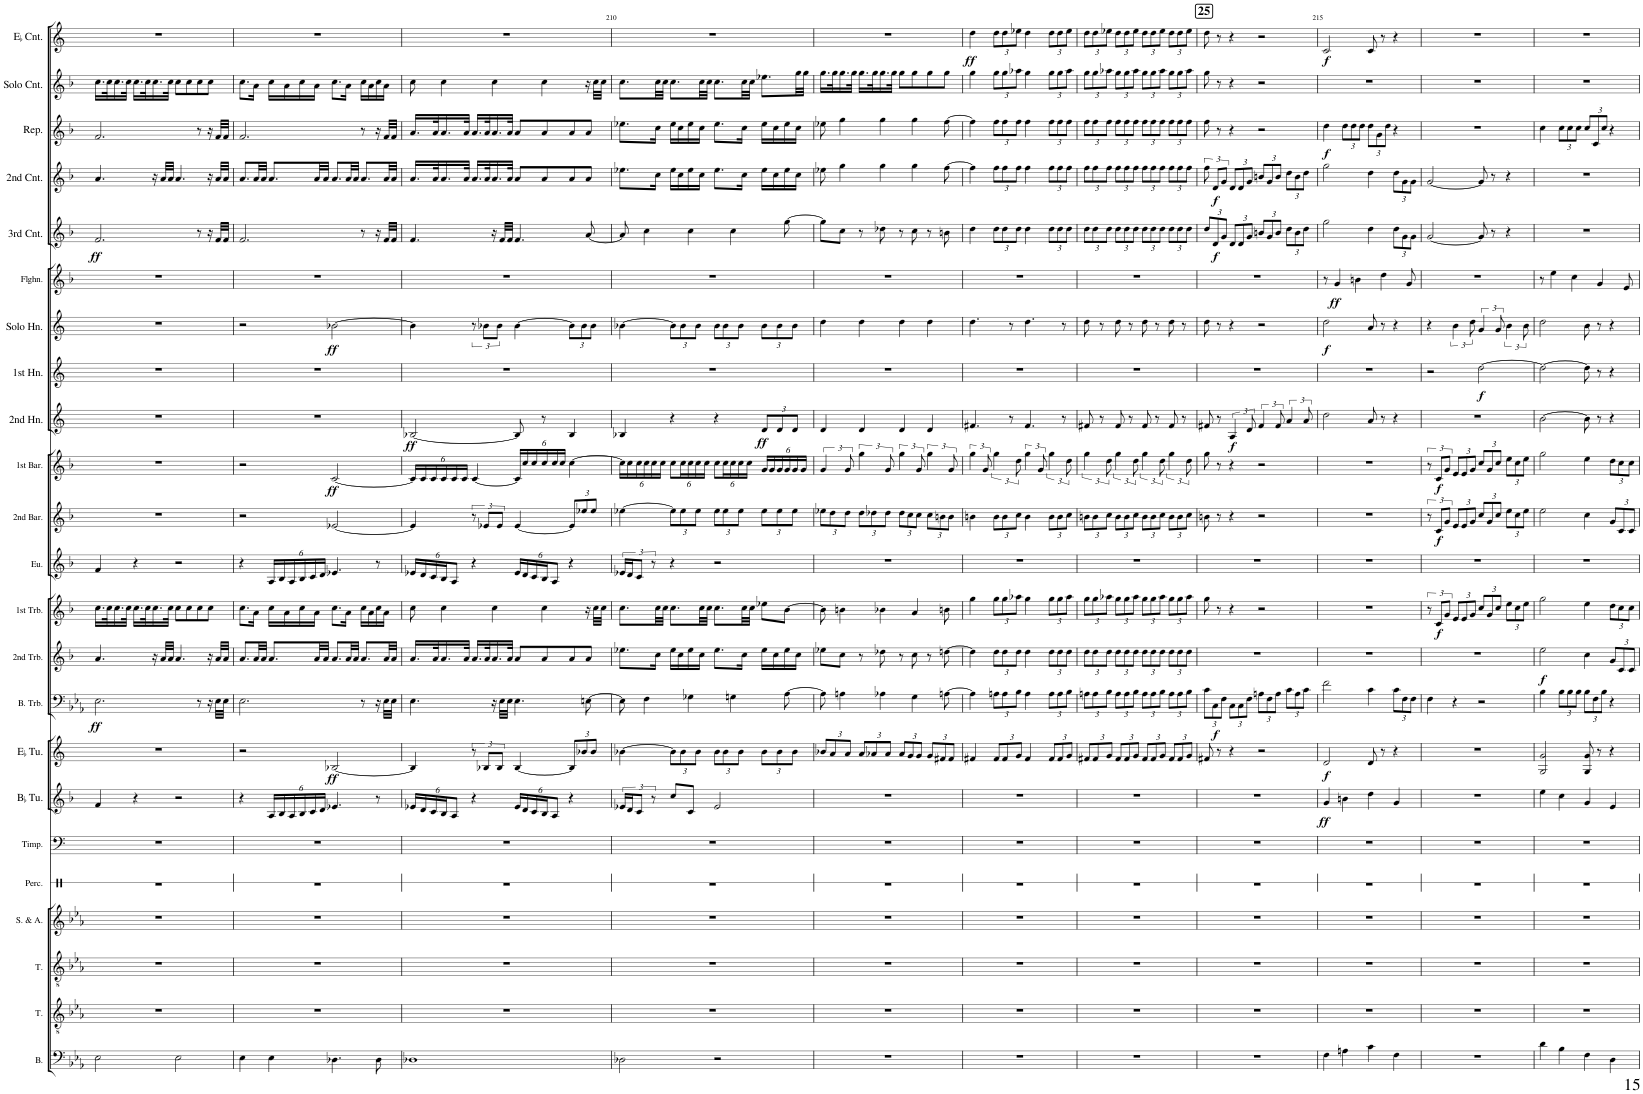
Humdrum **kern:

**kern	**kern	**kern	**kern	**kern	**kern	**kern	**dynam	**kern	**dynam	**kern	**dynam	**kern	**dynam	**kern	**dynam	**kern	**kern	**dynam	**kern	**dynam	**kern	**dynam	**kern	**dynam	**kern	**dynam	**kern	**dynam	**kern	**dynam	**kern	**dynam	**kern	**dynam	**kern	**kern	**dynam
*part23	*part22	*part21	*part20	*part19	*part18	*part17	*part17	*part16	*part16	*part15	*part15	*part14	*part14	*part13	*part13	*part12	*part11	*part11	*part10	*part10	*part9	*part9	*part8	*part8	*part7	*part7	*part6	*part6	*part5	*part5	*part4	*part4	*part3	*part3	*part2	*part1	*part1
*staff23	*staff22	*staff21	*staff20	*staff19	*staff18	*staff17	*staff17	*staff16	*staff16	*staff15	*staff15	*staff14	*staff14	*staff13	*staff13	*staff12	*staff11	*staff11	*staff10	*staff10	*staff9	*staff9	*staff8	*staff8	*staff7	*staff7	*staff6	*staff6	*staff5	*staff5	*staff4	*staff4	*staff3	*staff3	*staff2	*staff1	*staff1
*I"Bass	*I"Tenor	*I"Tenor	*I"Soprano Alto	*I"Percussion: Bass Drum, Gong, Cymbal	*I"6 Timpani	*I"BaccidentalFlat Tuba	*	*I"EaccidentalFlat Tuba	*	*I"Bass Trombone	*	*I"2nd Trombone	*	*I"1st Trombone	*	*I"Euphonium	*I"2nd Baritone	*	*I"1st Baritone	*	*I"2nd EaccidentalFlat Horn	*	*I"1st EaccidentalFlat Horn	*	*I"Solo EaccidentalFlat Horn	*	*I"Flugelhorn	*	*I"3rd BaccidentalFlat Cornet	*	*I"2nd BaccidentalFlat Cornet	*	*I"Repiano BaccidentalFlat Cornet	*	*I"Solo BaccidentalFlat Cornet	*I"EaccidentalFlat Cornet	*
*I'B.	*I'T.	*I'T.	*	*I'Perc.	*I'Timp.	*I'BaccidentalFlat Tu.	*	*I'EaccidentalFlat Tu.	*	*I'B. Trb.	*	*I'2nd Trb.	*	*I'1st Trb.	*	*I'Eu.	*I'2nd Bar.	*	*I'1st Bar.	*	*I'2nd Hn.	*	*I'1st Hn.	*	*I'Solo Hn.	*	*I'Flghn.	*	*I'3rd Cnt.	*	*I'2nd Cnt.	*	*I'Rep.	*	*I'Solo Cnt.	*I'EaccidentalFlat Cnt.	*
!!LO:PB:g=z
*clefF4	*clefGv2	*clefGv2	*clefG2	*clefX	*clefF4	*clefG2	*	*clefG2	*	*clefF4	*	*clefG2	*	*clefG2	*	*clefG2	*clefG2	*	*clefG2	*	*clefG2	*	*clefG2	*	*clefG2	*	*clefG2	*	*clefG2	*	*clefG2	*	*clefG2	*	*clefG2	*clefG2	*
*	*	*	*	*	*	*Trd15c26	*	*Trd12c21	*	*	*	*Trd8c14	*	*Trd8c14	*	*Trd8c14	*Trd8c14	*	*Trd8c14	*	*Trd5c9	*	*Trd5c9	*	*Trd5c9	*	*Trd1c2	*	*Trd1c2	*	*Trd1c2	*	*Trd1c2	*	*Trd1c2	*Trd-2c-3	*
*k[b-e-a-]	*k[b-e-a-]	*k[b-e-a-]	*k[b-e-a-]	*k[]	*k[]	*k[b-]	*	*k[]	*	*k[b-e-a-]	*	*k[b-]	*	*k[b-]	*	*k[b-]	*k[b-]	*	*k[b-]	*	*k[]	*	*k[]	*	*k[]	*	*k[b-]	*	*k[b-]	*	*k[b-]	*	*k[b-]	*	*k[b-]	*k[]	*
*M4/4	*M4/4	*M4/4	*M4/4	*M4/4	*M4/4	*M4/4	*	*M4/4	*	*M4/4	*	*M4/4	*	*M4/4	*	*M4/4	*M4/4	*	*M4/4	*	*M4/4	*	*M4/4	*	*M4/4	*	*M4/4	*	*M4/4	*	*M4/4	*	*M4/4	*	*M4/4	*M4/4	*
=207	=207	=207	=207	=207	=207	=207	=207	=207	=207	=207	=207	=207	=207	=207	=207	=207	=207	=207	=207	=207	=207	=207	=207	=207	=207	=207	=207	=207	=207	=207	=207	=207	=207	=207	=207	=207	=207
!	!	!	!	!	!	!	!	!	!	!	!LO:DY:b	!	!	!	!	!	!	!	!	!	!	!	!	!	!	!	!	!	!	!LO:DY:b	!	!	!	!	!	!	!
2E-\	1r	1r	1r	1r	1r	4f/	.	1r	.	2.E-\	ff	4.a/	.	16.cc\LL	.	4f/	1r	.	1r	.	1r	.	1r	.	1r	.	1r	.	2.f/	ff	4.a/	.	2.f/	.	16.cc\LL	1r	.
.	.	.	.	.	.	.	.	.	.	.	.	.	.	32cc\K	.	.	.	.	.	.	.	.	.	.	.	.	.	.	.	.	.	.	.	.	32cc\K	.	.
.	.	.	.	.	.	.	.	.	.	.	.	.	.	16.cc\	.	.	.	.	.	.	.	.	.	.	.	.	.	.	.	.	.	.	.	.	16.cc\	.	.
.	.	.	.	.	.	.	.	.	.	.	.	.	.	32cc\JJk	.	.	.	.	.	.	.	.	.	.	.	.	.	.	.	.	.	.	.	.	32cc\JJk	.	.
.	.	.	.	.	.	4r	.	.	.	.	.	.	.	16.cc\LL	.	4r	.	.	.	.	.	.	.	.	.	.	.	.	.	.	.	.	.	.	16.cc\LL	.	.
.	.	.	.	.	.	.	.	.	.	.	.	.	.	32cc\K	.	.	.	.	.	.	.	.	.	.	.	.	.	.	.	.	.	.	.	.	32cc\K	.	.
.	.	.	.	.	.	.	.	.	.	.	.	16r	.	16.cc\	.	.	.	.	.	.	.	.	.	.	.	.	.	.	.	.	16r	.	.	.	16.cc\	.	.
.	.	.	.	.	.	.	.	.	.	.	.	32a/LLL	.	.	.	.	.	.	.	.	.	.	.	.	.	.	.	.	.	.	32a/LLL	.	.	.	.	.	.
.	.	.	.	.	.	.	.	.	.	.	.	32a/JJJ	.	32cc\JJk	.	.	.	.	.	.	.	.	.	.	.	.	.	.	.	.	32a/JJJ	.	.	.	32cc\JJk	.	.
2E-\	.	.	.	.	.	2r	.	.	.	.	.	4.a/	.	8cc\L	.	2r	.	.	.	.	.	.	.	.	.	.	.	.	.	.	4.a/	.	.	.	8cc\L	.	.
.	.	.	.	.	.	.	.	.	.	.	.	.	.	8cc\	.	.	.	.	.	.	.	.	.	.	.	.	.	.	.	.	.	.	.	.	8cc\	.	.
.	.	.	.	.	.	.	.	.	.	8r	.	.	.	8cc\	.	.	.	.	.	.	.	.	.	.	.	.	.	.	8r	.	.	.	8r	.	8cc\	.	.
.	.	.	.	.	.	.	.	.	.	16r	.	16r	.	8cc\J	.	.	.	.	.	.	.	.	.	.	.	.	.	.	16r	.	16r	.	16r	.	8cc\J	.	.
.	.	.	.	.	.	.	.	.	.	32E-\LLL	.	32a/LLL	.	.	.	.	.	.	.	.	.	.	.	.	.	.	.	.	32f/LLL	.	32a/LLL	.	32f/LLL	.	.	.	.
.	.	.	.	.	.	.	.	.	.	32E-\JJJ	.	32a/JJJ	.	.	.	.	.	.	.	.	.	.	.	.	.	.	.	.	32f/JJJ	.	32a/JJJ	.	32f/JJJ	.	.	.	.
=208	=208	=208	=208	=208	=208	=208	=208	=208	=208	=208	=208	=208	=208	=208	=208	=208	=208	=208	=208	=208	=208	=208	=208	=208	=208	=208	=208	=208	=208	=208	=208	=208	=208	=208	=208	=208	=208
4E-\	1r	1r	1r	1r	1r	4r	.	2r	.	2.E-\	.	8.a/L	.	8.cc\L	.	4r	2r	.	2r	.	1r	.	1r	.	2r	.	1r	.	2.f/	.	8.a/L	.	2.f/	.	8.cc\L	1r	.
.	.	.	.	.	.	.	.	.	.	.	.	32a/LL	.	16a\Jk	.	.	.	.	.	.	.	.	.	.	.	.	.	.	.	.	32a/LL	.	.	.	16a\Jk	.	.
.	.	.	.	.	.	.	.	.	.	.	.	32a/JJJ	.	.	.	.	.	.	.	.	.	.	.	.	.	.	.	.	.	.	32a/JJJ	.	.	.	.	.	.
*	*	*	*	*	*	*Xbrackettup	*	*	*	*	*	*	*	*	*	*Xbrackettup	*	*	*	*	*	*	*	*	*	*	*	*	*	*	*	*	*	*	*	*	*
4E-\	.	.	.	.	.	24A/LL	.	.	.	.	.	8.a/L	.	16cc\LL	.	24A/LL	.	.	.	.	.	.	.	.	.	.	.	.	.	.	8.a/L	.	.	.	16cc\LL	.	.
.	.	.	.	.	.	24B-/	.	.	.	.	.	.	.	.	.	24B-/	.	.	.	.	.	.	.	.	.	.	.	.	.	.	.	.	.	.	.	.	.
.	.	.	.	.	.	.	.	.	.	.	.	.	.	16a\	.	.	.	.	.	.	.	.	.	.	.	.	.	.	.	.	.	.	.	.	16a\	.	.
.	.	.	.	.	.	24A/	.	.	.	.	.	.	.	.	.	24A/	.	.	.	.	.	.	.	.	.	.	.	.	.	.	.	.	.	.	.	.	.
.	.	.	.	.	.	24B-/	.	.	.	.	.	.	.	16cc\	.	24B-/	.	.	.	.	.	.	.	.	.	.	.	.	.	.	.	.	.	.	16cc\	.	.
.	.	.	.	.	.	24c/	.	.	.	.	.	.	.	.	.	24c/	.	.	.	.	.	.	.	.	.	.	.	.	.	.	.	.	.	.	.	.	.
.	.	.	.	.	.	.	.	.	.	.	.	32a/LL	.	16a\JJ	.	.	.	.	.	.	.	.	.	.	.	.	.	.	.	.	32a/LL	.	.	.	16a\JJ	.	.
.	.	.	.	.	.	24d/JJ	.	.	.	.	.	.	.	.	.	24d/JJ	.	.	.	.	.	.	.	.	.	.	.	.	.	.	.	.	.	.	.	.	.
.	.	.	.	.	.	.	.	.	.	.	.	32a/JJJ	.	.	.	.	.	.	.	.	.	.	.	.	.	.	.	.	.	.	32a/JJJ	.	.	.	.	.	.
!	!	!	!	!	!	!	!	!	!LO:DY:b	!	!	!	!	!	!	!	!	!	!	!LO:DY:b	!	!	!	!	!	!LO:DY:b	!	!	!	!	!	!	!	!	!	!	!
4.D-X\	.	.	.	.	.	4.e-X/	.	[2B-X/	ff	.	.	8.a/L	.	8.cc\L	.	4.e-X/	[2e-X/	.	[2c/	ff	.	.	.	.	[2b-X\	ff	.	.	.	.	8.a/L	.	.	.	8.cc\L	.	.
.	.	.	.	.	.	.	.	.	.	.	.	32a/LL	.	16a\Jk	.	.	.	.	.	.	.	.	.	.	.	.	.	.	.	.	32a/LL	.	.	.	16a\Jk	.	.
.	.	.	.	.	.	.	.	.	.	.	.	32a/JJJ	.	.	.	.	.	.	.	.	.	.	.	.	.	.	.	.	.	.	32a/JJJ	.	.	.	.	.	.
.	.	.	.	.	.	.	.	.	.	8r	.	8.a/L	.	16cc\LL	.	.	.	.	.	.	.	.	.	.	.	.	.	.	8r	.	8.a/L	.	8r	.	16cc\LL	.	.
.	.	.	.	.	.	.	.	.	.	.	.	.	.	16a\	.	.	.	.	.	.	.	.	.	.	.	.	.	.	.	.	.	.	.	.	16a\	.	.
8D-\	.	.	.	.	.	8r	.	.	.	16r	.	.	.	16cc\	.	8r	.	.	.	.	.	.	.	.	.	.	.	.	16r	.	.	.	16r	.	16cc\	.	.
.	.	.	.	.	.	.	.	.	.	32E-\LLL	.	32a/LL	.	16a\JJ	.	.	.	.	.	.	.	.	.	.	.	.	.	.	32f/LLL	.	32a/LL	.	32f/LLL	.	16a\JJ	.	.
.	.	.	.	.	.	.	.	.	.	32E-\JJJ	.	32a/JJJ	.	.	.	.	.	.	.	.	.	.	.	.	.	.	.	.	32f/JJJ	.	32a/JJJ	.	32f/JJJ	.	.	.	.
=209	=209	=209	=209	=209	=209	=209	=209	=209	=209	=209	=209	=209	=209	=209	=209	=209	=209	=209	=209	=209	=209	=209	=209	=209	=209	=209	=209	=209	=209	=209	=209	=209	=209	=209	=209	=209	=209
*	*	*	*	*	*	*	*	*	*	*	*	*	*	*	*	*	*	*	*Xbrackettup	*	*	*	*	*	*	*	*	*	*	*	*	*	*	*	*	*	*
!	!	!	!	!	!	!	!	!	!	!	!	!	!	!	!	!	!	!	!	!	!	!LO:DY:b	!	!	!	!	!	!	!	!	!	!	!	!	!	!	!
1D-X	1r	1r	1r	1r	1r	24e-X/LL	.	4B-/]	.	4.E-\	.	16.a/LL	.	8cc\	.	24e-X/LL	4e-/]	.	24c/LL]	.	[2B-X/	ff	1r	.	4b-\]	.	1r	.	4.f/	.	16.a/LL	.	16.a/LL	.	8cc\	1r	.
.	.	.	.	.	.	24d/	.	.	.	.	.	.	.	.	.	24d/	.	.	24c/	.	.	.	.	.	.	.	.	.	.	.	.	.	.	.	.	.	.
.	.	.	.	.	.	24c/	.	.	.	.	.	.	.	.	.	24c/	.	.	24c/	.	.	.	.	.	.	.	.	.	.	.	.	.	.	.	.	.	.
.	.	.	.	.	.	.	.	.	.	.	.	32a/K	.	.	.	.	.	.	.	.	.	.	.	.	.	.	.	.	.	.	32a/K	.	32a/K	.	.	.	.
.	.	.	.	.	.	24B-/J	.	.	.	.	.	16.a/	.	4cc\	.	24B-/J	.	.	24c/	.	.	.	.	.	.	.	.	.	.	.	16.a/	.	16.a/	.	4cc\	.	.
.	.	.	.	.	.	12A/J	.	.	.	.	.	.	.	.	.	12A/J	.	.	24c/	.	.	.	.	.	.	.	.	.	.	.	.	.	.	.	.	.	.
.	.	.	.	.	.	.	.	.	.	.	.	.	.	.	.	.	.	.	24c/JJ	.	.	.	.	.	.	.	.	.	.	.	.	.	.	.	.	.	.
.	.	.	.	.	.	.	.	.	.	.	.	32a/JJk	.	.	.	.	.	.	.	.	.	.	.	.	.	.	.	.	.	.	32a/JJk	.	32a/JJk	.	.	.	.
.	.	.	.	.	.	4r	.	12r	.	.	.	16.a/LL	.	.	.	4r	12r	.	[4c/	.	.	.	.	.	12r	.	.	.	.	.	16.a/LL	.	16.a/LL	.	.	.	.
.	.	.	.	.	.	.	.	12B-X/L	.	.	.	.	.	.	.	.	12e-X/L	.	.	.	.	.	.	.	12b-X\L	.	.	.	.	.	.	.	.	.	.	.	.
.	.	.	.	.	.	.	.	.	.	.	.	32a/K	.	.	.	.	.	.	.	.	.	.	.	.	.	.	.	.	.	.	32a/K	.	32a/K	.	.	.	.
.	.	.	.	.	.	.	.	.	.	16r	.	16.a/	.	4cc\	.	.	.	.	.	.	.	.	.	.	.	.	.	.	16r	.	16.a/	.	16.a/	.	4cc\	.	.
.	.	.	.	.	.	.	.	12B-/J	.	.	.	.	.	.	.	.	12e-/J	.	.	.	.	.	.	.	12b-\J	.	.	.	.	.	.	.	.	.	.	.	.
.	.	.	.	.	.	.	.	.	.	32E-\LLL	.	.	.	.	.	.	.	.	.	.	.	.	.	.	.	.	.	.	32f/LLL	.	.	.	.	.	.	.	.
.	.	.	.	.	.	.	.	.	.	32E-\JJJ	.	32a/JJk	.	.	.	.	.	.	.	.	.	.	.	.	.	.	.	.	32f/JJJ	.	32a/JJk	.	32a/JJk	.	.	.	.
.	.	.	.	.	.	24e-/LL	.	[4B-/	.	4.E-\	.	8a/L	.	.	.	24e-/LL	[4e-/	.	24c/LL]	.	8B-/]	.	.	.	[4b-\	.	.	.	4.f/	.	8a/L	.	8a/L	.	.	.	.
.	.	.	.	.	.	24d/	.	.	.	.	.	.	.	.	.	24d/	.	.	24cc/	.	.	.	.	.	.	.	.	.	.	.	.	.	.	.	.	.	.
.	.	.	.	.	.	24c/	.	.	.	.	.	.	.	.	.	24c/	.	.	24cc/	.	.	.	.	.	.	.	.	.	.	.	.	.	.	.	.	.	.
.	.	.	.	.	.	24B-/J	.	.	.	.	.	8a/	.	4cc\	.	24B-/J	.	.	24cc/	.	8r	.	.	.	.	.	.	.	.	.	8a/	.	8a/	.	4cc\	.	.
.	.	.	.	.	.	12A/J	.	.	.	.	.	.	.	.	.	12A/J	.	.	24cc/	.	.	.	.	.	.	.	.	.	.	.	.	.	.	.	.	.	.
.	.	.	.	.	.	.	.	.	.	.	.	.	.	.	.	.	.	.	24cc/JJ	.	.	.	.	.	.	.	.	.	.	.	.	.	.	.	.	.	.
*	*	*	*	*	*	*	*	*Xbrackettup	*	*	*	*	*	*	*	*	*Xbrackettup	*	*	*	*	*	*	*	*Xbrackettup	*	*	*	*	*	*	*	*	*	*	*	*
.	.	.	.	.	.	4r	.	12B-/L]	.	.	.	8a/	.	.	.	4r	12e-/L]	.	[4cc\	.	4B-/	.	.	.	12b-\L]	.	.	.	.	.	8a/	.	8a/	.	.	.	.
.	.	.	.	.	.	.	.	12b-X/	.	.	.	.	.	.	.	.	12ee-X/	.	.	.	.	.	.	.	12b-\	.	.	.	.	.	.	.	.	.	.	.	.
.	.	.	.	.	.	.	.	.	.	[8En\	.	8a/J	.	16r	.	.	.	.	.	.	.	.	.	.	.	.	.	.	[8a/	.	8a/J	.	8a/J	.	16r	.	.
.	.	.	.	.	.	.	.	12b-/J	.	.	.	.	.	.	.	.	12ee-/J	.	.	.	.	.	.	.	12b-\J	.	.	.	.	.	.	.	.	.	.	.	.
.	.	.	.	.	.	.	.	.	.	.	.	.	.	32cc\LLL	.	.	.	.	.	.	.	.	.	.	.	.	.	.	.	.	.	.	.	.	32cc\LLL	.	.
.	.	.	.	.	.	.	.	.	.	.	.	.	.	32cc\JJJ	.	.	.	.	.	.	.	.	.	.	.	.	.	.	.	.	.	.	.	.	32cc\JJJ	.	.
=210	=210	=210	=210	=210	=210	=210	=210	=210	=210	=210	=210	=210	=210	=210	=210	=210	=210	=210	=210	=210	=210	=210	=210	=210	=210	=210	=210	=210	=210	=210	=210	=210	=210	=210	=210	=210	=210
*	*	*	*	*	*	*brackettup	*	*	*	*	*	*	*	*	*	*brackettup	*	*	*	*	*	*	*	*	*	*	*	*	*	*	*	*	*	*	*	*	*
2D-X\	1r	1r	1r	1r	1r	24e-X/LL	.	[4b-X\	.	8E\]	.	8.ee-X\L	.	8.cc\L	.	24e-X/LL	[4ee-X\	.	24cc\LL]	.	4B-X/	.	1r	.	[4b-X\	.	1r	.	8a/]	.	8.ee-X\L	.	8.ee-X\L	.	8.cc\L	1r	.
.	.	.	.	.	.	24d/J	.	.	.	.	.	.	.	.	.	24d/J	.	.	24cc\	.	.	.	.	.	.	.	.	.	.	.	.	.	.	.	.	.	.
.	.	.	.	.	.	12c/J	.	.	.	.	.	.	.	.	.	12c/J	.	.	24cc\	.	.	.	.	.	.	.	.	.	.	.	.	.	.	.	.	.	.
.	.	.	.	.	.	.	.	.	.	4F\	.	.	.	.	.	.	.	.	24cc\	.	.	.	.	.	.	.	.	.	4cc\	.	.	.	.	.	.	.	.
.	.	.	.	.	.	12r	.	.	.	.	.	.	.	.	.	12r	.	.	24cc\	.	.	.	.	.	.	.	.	.	.	.	.	.	.	.	.	.	.
.	.	.	.	.	.	.	.	.	.	.	.	16cc\Jk	.	32cc\LL	.	.	.	.	.	.	.	.	.	.	.	.	.	.	.	.	16cc\Jk	.	16cc\Jk	.	32cc\LL	.	.
.	.	.	.	.	.	.	.	.	.	.	.	.	.	.	.	.	.	.	24cc\JJ	.	.	.	.	.	.	.	.	.	.	.	.	.	.	.	.	.	.
.	.	.	.	.	.	.	.	.	.	.	.	.	.	32cc\JJJ	.	.	.	.	.	.	.	.	.	.	.	.	.	.	.	.	.	.	.	.	32cc\JJJ	.	.
.	.	.	.	.	.	8cc/L	.	12b-\L]	.	.	.	16ee-\LL	.	8.cc\L	.	4r	12ee-\L]	.	12cc\L	.	4r	.	.	.	12b-\L]	.	.	.	.	.	16ee-\LL	.	16ee-\LL	.	8.cc\L	.	.
.	.	.	.	.	.	.	.	.	.	.	.	16cc\	.	.	.	.	.	.	.	.	.	.	.	.	.	.	.	.	.	.	16cc\	.	16cc\	.	.	.	.
.	.	.	.	.	.	.	.	12b-\	.	.	.	.	.	.	.	.	12ee-\	.	24cc\L	.	.	.	.	.	12b-\	.	.	.	.	.	.	.	.	.	.	.	.
.	.	.	.	.	.	8c/J	.	.	.	4G-X\	.	16ee-\	.	.	.	.	.	.	24cc\	.	.	.	.	.	.	.	.	.	4cc\	.	16ee-\	.	16ee-\	.	.	.	.
.	.	.	.	.	.	.	.	12b-\J	.	.	.	.	.	.	.	.	12ee-\J	.	24cc\	.	.	.	.	.	12b-\J	.	.	.	.	.	.	.	.	.	.	.	.
.	.	.	.	.	.	.	.	.	.	.	.	16cc\JJ	.	32cc\LL	.	.	.	.	.	.	.	.	.	.	.	.	.	.	.	.	16cc\JJ	.	16cc\JJ	.	32cc\LL	.	.
.	.	.	.	.	.	.	.	.	.	.	.	.	.	.	.	.	.	.	24cc\JJ	.	.	.	.	.	.	.	.	.	.	.	.	.	.	.	.	.	.
.	.	.	.	.	.	.	.	.	.	.	.	.	.	32cc\JJJ	.	.	.	.	.	.	.	.	.	.	.	.	.	.	.	.	.	.	.	.	32cc\JJJ	.	.
2r	.	.	.	.	.	2e-/	.	12b-\L	.	.	.	8.ee-\L	.	8.cc\L	.	2r	12ee-\L	.	12cc\L	.	4r	.	.	.	12b-\L	.	.	.	.	.	8.ee-\L	.	8.ee-\L	.	8.cc\L	.	.
.	.	.	.	.	.	.	.	12b-\	.	.	.	.	.	.	.	.	12ee-\	.	24cc\L	.	.	.	.	.	12b-\	.	.	.	.	.	.	.	.	.	.	.	.
.	.	.	.	.	.	.	.	.	.	4Gn\	.	.	.	.	.	.	.	.	24cc\	.	.	.	.	.	.	.	.	.	4cc\	.	.	.	.	.	.	.	.
.	.	.	.	.	.	.	.	12b-\J	.	.	.	.	.	.	.	.	12ee-\J	.	24cc\	.	.	.	.	.	12b-\J	.	.	.	.	.	.	.	.	.	.	.	.
.	.	.	.	.	.	.	.	.	.	.	.	16cc\Jk	.	32cc\LL	.	.	.	.	.	.	.	.	.	.	.	.	.	.	.	.	16cc\Jk	.	16cc\Jk	.	32cc\LL	.	.
.	.	.	.	.	.	.	.	.	.	.	.	.	.	.	.	.	.	.	24cc\JJ	.	.	.	.	.	.	.	.	.	.	.	.	.	.	.	.	.	.
.	.	.	.	.	.	.	.	.	.	.	.	.	.	32cc\JJJ	.	.	.	.	.	.	.	.	.	.	.	.	.	.	.	.	.	.	.	.	32cc\JJJ	.	.
*	*	*	*	*	*	*	*	*	*	*	*	*	*	*	*	*	*	*	*	*	*Xbrackettup	*	*	*	*	*	*	*	*	*	*	*	*	*	*	*	*
!	!	!	!	!	!	!	!	!	!	!	!	!	!	!	!	!	!	!	!	!	!	!LO:DY:b	!	!	!	!	!	!	!	!	!	!	!	!	!	!	!
.	.	.	.	.	.	.	.	12b-\L	.	.	.	16ee-\LL	.	8ee-X\L	.	.	12ee-\L	.	24g/LL	.	12d/L	ff	.	.	12b-\L	.	.	.	.	.	16ee-\LL	.	16ee-\LL	.	8.ee-X\L	.	.
.	.	.	.	.	.	.	.	.	.	.	.	.	.	.	.	.	.	.	24g/	.	.	.	.	.	.	.	.	.	.	.	.	.	.	.	.	.	.
.	.	.	.	.	.	.	.	.	.	.	.	16cc\	.	.	.	.	.	.	.	.	.	.	.	.	.	.	.	.	.	.	16cc\	.	16cc\	.	.	.	.
.	.	.	.	.	.	.	.	12b-\	.	.	.	.	.	.	.	.	12ee-\	.	24g/	.	12d/	.	.	.	12b-\	.	.	.	.	.	.	.	.	.	.	.	.
.	.	.	.	.	.	.	.	.	.	[8A-\	.	16ee-\	.	[8b-\J	.	.	.	.	24g/	.	.	.	.	.	.	.	.	.	[8gg\	.	16ee-\	.	16ee-\	.	.	.	.
.	.	.	.	.	.	.	.	12b-\J	.	.	.	.	.	.	.	.	12ee-\J	.	24g/	.	12d/J	.	.	.	12b-\J	.	.	.	.	.	.	.	.	.	.	.	.
.	.	.	.	.	.	.	.	.	.	.	.	16cc\JJ	.	.	.	.	.	.	.	.	.	.	.	.	.	.	.	.	.	.	16cc\JJ	.	16cc\JJ	.	32gg\LL	.	.
.	.	.	.	.	.	.	.	.	.	.	.	.	.	.	.	.	.	.	24g/JJ	.	.	.	.	.	.	.	.	.	.	.	.	.	.	.	.	.	.
.	.	.	.	.	.	.	.	.	.	.	.	.	.	.	.	.	.	.	.	.	.	.	.	.	.	.	.	.	.	.	.	.	.	.	32gg\JJJ	.	.
=211	=211	=211	=211	=211	=211	=211	=211	=211	=211	=211	=211	=211	=211	=211	=211	=211	=211	=211	=211	=211	=211	=211	=211	=211	=211	=211	=211	=211	=211	=211	=211	=211	=211	=211	=211	=211	=211
*	*	*	*	*	*	*	*	*	*	*	*	*	*	*	*	*	*	*	*brackettup	*	*	*	*	*	*	*	*	*	*	*	*	*	*	*	*	*	*
1r	1r	1r	1r	1r	1r	1r	.	12b-X/L	.	8A-\]	.	8ee-X\L	.	8b-\]	.	1r	12ee-X\L	.	6g/	.	4d/	.	1r	.	4dd\	.	1r	.	8gg\L]	.	8ee-X\	.	8ee-X\	.	16.gg\LL	1r	.
.	.	.	.	.	.	.	.	12a/	.	.	.	.	.	.	.	.	12dd\	.	.	.	.	.	.	.	.	.	.	.	.	.	.	.	.	.	.	.	.
.	.	.	.	.	.	.	.	.	.	.	.	.	.	.	.	.	.	.	.	.	.	.	.	.	.	.	.	.	.	.	.	.	.	.	32gg\K	.	.
.	.	.	.	.	.	.	.	.	.	4An\	.	8cc\J	.	4bn\	.	.	.	.	.	.	.	.	.	.	.	.	.	.	8cc\J	.	4gg\	.	4gg\	.	16.gg\	.	.
.	.	.	.	.	.	.	.	12a/J	.	.	.	.	.	.	.	.	12dd\J	.	12g/	.	.	.	.	.	.	.	.	.	.	.	.	.	.	.	.	.	.
.	.	.	.	.	.	.	.	.	.	.	.	.	.	.	.	.	.	.	.	.	.	.	.	.	.	.	.	.	.	.	.	.	.	.	32gg\JJk	.	.
.	.	.	.	.	.	.	.	12a/L	.	.	.	8r	.	.	.	.	12dd\L	.	6gg\	.	4d/	.	.	.	4dd\	.	.	.	8r	.	.	.	.	.	16.gg\LL	.	.
.	.	.	.	.	.	.	.	12a-X/	.	.	.	.	.	.	.	.	12dd-X\	.	.	.	.	.	.	.	.	.	.	.	.	.	.	.	.	.	.	.	.
.	.	.	.	.	.	.	.	.	.	.	.	.	.	.	.	.	.	.	.	.	.	.	.	.	.	.	.	.	.	.	.	.	.	.	32gg\K	.	.
.	.	.	.	.	.	.	.	.	.	4A-X\	.	8dd-X\	.	4b-X\	.	.	.	.	.	.	.	.	.	.	.	.	.	.	8dd-X\	.	4gg\	.	4gg\	.	16.gg\	.	.
.	.	.	.	.	.	.	.	12a-/J	.	.	.	.	.	.	.	.	12dd-\J	.	12g/	.	.	.	.	.	.	.	.	.	.	.	.	.	.	.	.	.	.
.	.	.	.	.	.	.	.	.	.	.	.	.	.	.	.	.	.	.	.	.	.	.	.	.	.	.	.	.	.	.	.	.	.	.	32gg\JJk	.	.
.	.	.	.	.	.	.	.	12a-/L	.	.	.	8r	.	.	.	.	12dd-\L	.	6gg\	.	4d/	.	.	.	4dd\	.	.	.	8r	.	.	.	.	.	8gg\L	.	.
.	.	.	.	.	.	.	.	12g/	.	.	.	.	.	.	.	.	12cc\	.	.	.	.	.	.	.	.	.	.	.	.	.	.	.	.	.	.	.	.
.	.	.	.	.	.	.	.	.	.	4G\	.	8cc\	.	4a/	.	.	.	.	.	.	.	.	.	.	.	.	.	.	8cc\	.	4gg\	.	4gg\	.	8gg\	.	.
.	.	.	.	.	.	.	.	12g/J	.	.	.	.	.	.	.	.	12cc\J	.	12g/	.	.	.	.	.	.	.	.	.	.	.	.	.	.	.	.	.	.
.	.	.	.	.	.	.	.	12g/L	.	.	.	8r	.	.	.	.	12cc\L	.	6gg\	.	4d/	.	.	.	4dd\	.	.	.	8r	.	.	.	.	.	8gg\	.	.
.	.	.	.	.	.	.	.	12f#X/	.	.	.	.	.	.	.	.	12bn\	.	.	.	.	.	.	.	.	.	.	.	.	.	.	.	.	.	.	.	.
.	.	.	.	.	.	.	.	.	.	[8An\	.	[8ddn\	.	8bn\	.	.	.	.	.	.	.	.	.	.	.	.	.	.	8bn\	.	[8ff\	.	[8ff\	.	8gg\J	.	.
.	.	.	.	.	.	.	.	12f#/J	.	.	.	.	.	.	.	.	12b\J	.	12g/	.	.	.	.	.	.	.	.	.	.	.	.	.	.	.	.	.	.
=212	=212	=212	=212	=212	=212	=212	=212	=212	=212	=212	=212	=212	=212	=212	=212	=212	=212	=212	=212	=212	=212	=212	=212	=212	=212	=212	=212	=212	=212	=212	=212	=212	=212	=212	=212	=212	=212
!	!	!	!	!	!	!	!	!	!	!	!	!	!	!	!	!	!	!	!	!	!	!	!	!	!	!	!	!	!	!	!	!	!	!	!	!	!LO:DY:b
1r	1r	1r	1r	1r	1r	1r	.	4f#X/	.	4A\]	.	4dd\]	.	4gg\	.	1r	4bn\	.	6gg\	.	4.f#X/	.	1r	.	4.dd\	.	1r	.	4dd\	.	4ff\]	.	4ff\]	.	4gg\	4dd\	ff
.	.	.	.	.	.	.	.	.	.	.	.	.	.	.	.	.	.	.	12g/	.	.	.	.	.	.	.	.	.	.	.	.	.	.	.	.	.	.
*	*	*	*	*	*	*	*	*	*	*Xbrackettup	*	*Xbrackettup	*	*Xbrackettup	*	*	*	*	*	*	*	*	*	*	*	*	*	*	*Xbrackettup	*	*Xbrackettup	*	*Xbrackettup	*	*Xbrackettup	*Xbrackettup	*
.	.	.	.	.	.	.	.	12f#/L	.	12An\L	.	12dd\L	.	12gg\L	.	.	12b\L	.	6gg\	.	.	.	.	.	.	.	.	.	12dd\L	.	12ff\L	.	12ff\L	.	12gg\L	12dd\L	.
.	.	.	.	.	.	.	.	12f#/	.	12A\	.	12dd\	.	12gg\	.	.	12b\	.	.	.	.	.	.	.	.	.	.	.	12dd\	.	12ff\	.	12ff\	.	12gg\	12dd\	.
.	.	.	.	.	.	.	.	.	.	.	.	.	.	.	.	.	.	.	.	.	8r	.	.	.	8r	.	.	.	.	.	.	.	.	.	.	.	.
.	.	.	.	.	.	.	.	12g/J	.	12B-\J	.	12dd\J	.	12aa-X\J	.	.	12cc\J	.	12dd\	.	.	.	.	.	.	.	.	.	12dd\J	.	12ff\J	.	12ff\J	.	12aa-X\J	12ee-X\J	.
.	.	.	.	.	.	.	.	4f#/	.	4A\	.	4dd\	.	4gg\	.	.	4b\	.	6gg\	.	4.f#/	.	.	.	4.dd\	.	.	.	4dd\	.	4ff\	.	4ff\	.	4gg\	4dd\	.
.	.	.	.	.	.	.	.	.	.	.	.	.	.	.	.	.	.	.	12g/	.	.	.	.	.	.	.	.	.	.	.	.	.	.	.	.	.	.
.	.	.	.	.	.	.	.	12f#/L	.	12A\L	.	12dd\L	.	12gg\L	.	.	12b\L	.	6gg\	.	.	.	.	.	.	.	.	.	12dd\L	.	12ff\L	.	12ff\L	.	12gg\L	12dd\L	.
.	.	.	.	.	.	.	.	12f#/	.	12A\	.	12dd\	.	12gg\	.	.	12b\	.	.	.	.	.	.	.	.	.	.	.	12dd\	.	12ff\	.	12ff\	.	12gg\	12dd\	.
.	.	.	.	.	.	.	.	.	.	.	.	.	.	.	.	.	.	.	.	.	8r	.	.	.	8r	.	.	.	.	.	.	.	.	.	.	.	.
.	.	.	.	.	.	.	.	12g/J	.	12B-\J	.	12dd\J	.	12aa-\J	.	.	12cc\J	.	12dd\	.	.	.	.	.	.	.	.	.	12dd\J	.	12ff\J	.	12ff\J	.	12aa-\J	12ee-\J	.
=213	=213	=213	=213	=213	=213	=213	=213	=213	=213	=213	=213	=213	=213	=213	=213	=213	=213	=213	=213	=213	=213	=213	=213	=213	=213	=213	=213	=213	=213	=213	=213	=213	=213	=213	=213	=213	=213
1r	1r	1r	1r	1r	1r	1r	.	12f#X/L	.	12An\L	.	12dd\L	.	12gg\L	.	1r	12bn\L	.	6gg\	.	8f#X/	.	1r	.	8dd\	.	1r	.	12dd\L	.	12ff\L	.	12ff\L	.	12gg\L	12dd\L	.
.	.	.	.	.	.	.	.	12f#/	.	12A\	.	12dd\	.	12gg\	.	.	12b\	.	.	.	.	.	.	.	.	.	.	.	12dd\	.	12ff\	.	12ff\	.	12gg\	12dd\	.
.	.	.	.	.	.	.	.	.	.	.	.	.	.	.	.	.	.	.	.	.	8r	.	.	.	8r	.	.	.	.	.	.	.	.	.	.	.	.
.	.	.	.	.	.	.	.	12g/J	.	12B-\J	.	12dd\J	.	12aa-X\J	.	.	12cc\J	.	12dd\	.	.	.	.	.	.	.	.	.	12dd\J	.	12ff\J	.	12ff\J	.	12aa-X\J	12ee-X\J	.
.	.	.	.	.	.	.	.	12f#/L	.	12A\L	.	12dd\L	.	12gg\L	.	.	12b\L	.	6gg\	.	8f#/	.	.	.	8dd\	.	.	.	12dd\L	.	12ff\L	.	12ff\L	.	12gg\L	12dd\L	.
.	.	.	.	.	.	.	.	12f#/	.	12A\	.	12dd\	.	12gg\	.	.	12b\	.	.	.	.	.	.	.	.	.	.	.	12dd\	.	12ff\	.	12ff\	.	12gg\	12dd\	.
.	.	.	.	.	.	.	.	.	.	.	.	.	.	.	.	.	.	.	.	.	8r	.	.	.	8r	.	.	.	.	.	.	.	.	.	.	.	.
.	.	.	.	.	.	.	.	12g/J	.	12B-\J	.	12dd\J	.	12aa-\J	.	.	12cc\J	.	12dd\	.	.	.	.	.	.	.	.	.	12dd\J	.	12ff\J	.	12ff\J	.	12aa-\J	12ee-\J	.
.	.	.	.	.	.	.	.	12f#/L	.	12A\L	.	12dd\L	.	12gg\L	.	.	12b\L	.	6gg\	.	8f#/	.	.	.	8dd\	.	.	.	12dd\L	.	12ff\L	.	12ff\L	.	12gg\L	12dd\L	.
.	.	.	.	.	.	.	.	12f#/	.	12A\	.	12dd\	.	12gg\	.	.	12b\	.	.	.	.	.	.	.	.	.	.	.	12dd\	.	12ff\	.	12ff\	.	12gg\	12dd\	.
.	.	.	.	.	.	.	.	.	.	.	.	.	.	.	.	.	.	.	.	.	8r	.	.	.	8r	.	.	.	.	.	.	.	.	.	.	.	.
.	.	.	.	.	.	.	.	12g/J	.	12B-\J	.	12dd\J	.	12aa-\J	.	.	12cc\J	.	12dd\	.	.	.	.	.	.	.	.	.	12dd\J	.	12ff\J	.	12ff\J	.	12aa-\J	12ee-\J	.
.	.	.	.	.	.	.	.	12f#/L	.	12A\L	.	12dd\L	.	12gg\L	.	.	12b\L	.	6gg\	.	8f#/	.	.	.	8dd\	.	.	.	12dd\L	.	12ff\L	.	12ff\L	.	12gg\L	12dd\L	.
.	.	.	.	.	.	.	.	12f#/	.	12A\	.	12dd\	.	12gg\	.	.	12b\	.	.	.	.	.	.	.	.	.	.	.	12dd\	.	12ff\	.	12ff\	.	12gg\	12dd\	.
.	.	.	.	.	.	.	.	.	.	.	.	.	.	.	.	.	.	.	.	.	8r	.	.	.	8r	.	.	.	.	.	.	.	.	.	.	.	.
.	.	.	.	.	.	.	.	12g/J	.	12B-\J	.	12dd\J	.	12aa-\J	.	.	12cc\J	.	12dd\	.	.	.	.	.	.	.	.	.	12dd\J	.	12ff\J	.	12ff\J	.	12aa-\J	12ee-\J	.
=214	=214	=214	=214	=214	=214	=214	=214	=214	=214	=214	=214	=214	=214	=214	=214	=214	=214	=214	=214	=214	=214	=214	=214	=214	=214	=214	=214	=214	=214	=214	=214	=214	=214	=214	=214	=214	=214
*	*	*	*	*	*	*	*	*	*	*	*	*	*	*	*	*	*	*	*	*	*	*	*	*	*	*	*	*	*	*	*brackettup	*	*	*	*	*	*
!	!	!	!	!	!	!	!	!	!	!	!	!	!	!	!	!	!	!	!	!	!	!	!	!	!	!	!	!	!	!	!	!	!	!	!	!LO:TX:a:B:t=25	!
1r	1r	1r	1r	1r	1r	1r	.	8f#X/	.	12c\L	.	1r	.	8gg\	.	1r	8bn\	.	8gg\	.	8f#X/	.	1r	.	8dd\	.	1r	.	12dd/L	.	12ff\	.	8ff\	.	8gg\	8dd\	.
!	!	!	!	!	!	!	!	!	!	!	!LO:DY:b	!	!	!	!	!	!	!	!	!	!	!	!	!	!	!	!	!	!	!LO:DY:b	!	!LO:DY:b	!	!	!	!	!
.	.	.	.	.	.	.	.	.	.	12C\	f	.	.	.	.	.	.	.	.	.	.	.	.	.	.	.	.	.	12d/	f	12d/L	f	.	.	.	.	.
.	.	.	.	.	.	.	.	8r	.	.	.	.	.	8r	.	.	8r	.	8r	.	8r	.	.	.	8r	.	.	.	.	.	.	.	8r	.	8r	8r	.
.	.	.	.	.	.	.	.	.	.	12F\J	.	.	.	.	.	.	.	.	.	.	.	.	.	.	.	.	.	.	12g/J	.	12g/J	.	.	.	.	.	.
*	*	*	*	*	*	*	*	*	*	*	*	*	*	*	*	*	*	*	*	*	*brackettup	*	*	*	*	*	*	*	*	*	*Xbrackettup	*	*	*	*	*	*
!	!	!	!	!	!	!	!	!	!	!	!	!	!	!	!	!	!	!	!	!	!	!LO:DY:b	!	!	!	!	!	!	!	!	!	!	!	!	!	!	!
.	.	.	.	.	.	.	.	4r	.	12C\L	.	.	.	4r	.	.	4r	.	4r	.	6A/	f	.	.	4r	.	.	.	12d/L	.	12d/L	.	4r	.	4r	4r	.
.	.	.	.	.	.	.	.	.	.	12C\	.	.	.	.	.	.	.	.	.	.	.	.	.	.	.	.	.	.	12d/	.	12d/	.	.	.	.	.	.
.	.	.	.	.	.	.	.	.	.	12F\J	.	.	.	.	.	.	.	.	.	.	12d/	.	.	.	.	.	.	.	12g/J	.	12g/J	.	.	.	.	.	.
.	.	.	.	.	.	.	.	2r	.	12An\L	.	.	.	2r	.	.	2r	.	2r	.	6f#/	.	.	.	2r	.	.	.	12bn/L	.	12bn/L	.	2r	.	2r	2r	.
.	.	.	.	.	.	.	.	.	.	12F\	.	.	.	.	.	.	.	.	.	.	.	.	.	.	.	.	.	.	12g/	.	12g/	.	.	.	.	.	.
.	.	.	.	.	.	.	.	.	.	12A\J	.	.	.	.	.	.	.	.	.	.	12f#/	.	.	.	.	.	.	.	12b/J	.	12b/J	.	.	.	.	.	.
.	.	.	.	.	.	.	.	.	.	12c\L	.	.	.	.	.	.	.	.	.	.	6a/	.	.	.	.	.	.	.	12dd\L	.	12dd\L	.	.	.	.	.	.
.	.	.	.	.	.	.	.	.	.	12A\	.	.	.	.	.	.	.	.	.	.	.	.	.	.	.	.	.	.	12b\	.	12b\	.	.	.	.	.	.
.	.	.	.	.	.	.	.	.	.	12c\J	.	.	.	.	.	.	.	.	.	.	12a/	.	.	.	.	.	.	.	12dd\J	.	12dd\J	.	.	.	.	.	.
=215	=215	=215	=215	=215	=215	=215	=215	=215	=215	=215	=215	=215	=215	=215	=215	=215	=215	=215	=215	=215	=215	=215	=215	=215	=215	=215	=215	=215	=215	=215	=215	=215	=215	=215	=215	=215	=215
!	!	!	!	!	!	!	!LO:DY:b	!	!LO:DY:b	!	!	!	!	!	!	!	!	!	!	!	!	!	!	!	!	!LO:DY:b	!	!	!	!	!	!	!	!LO:DY:b	!	!	!LO:DY:b
4F\	1r	1r	1r	1r	1r	4g/	ff	2d/	f	2f\	.	1r	.	1r	.	1r	1r	.	1r	.	2dd\	.	1r	.	2dd\	f	8r	.	2gg\	.	2gg\	.	4dd\	f	1r	2c/	f
!	!	!	!	!	!	!	!	!	!	!	!	!	!	!	!	!	!	!	!	!	!	!	!	!	!	!	!	!LO:DY:b	!	!	!	!	!	!	!	!	!
.	.	.	.	.	.	.	.	.	.	.	.	.	.	.	.	.	.	.	.	.	.	.	.	.	.	.	4g/	ff	.	.	.	.	.	.	.	.	.
4An\	.	.	.	.	.	4bn\	.	.	.	.	.	.	.	.	.	.	.	.	.	.	.	.	.	.	.	.	.	.	.	.	.	.	12dd\L	.	.	.	.
.	.	.	.	.	.	.	.	.	.	.	.	.	.	.	.	.	.	.	.	.	.	.	.	.	.	.	.	.	.	.	.	.	12dd\	.	.	.	.
.	.	.	.	.	.	.	.	.	.	.	.	.	.	.	.	.	.	.	.	.	.	.	.	.	.	.	4bn\	.	.	.	.	.	.	.	.	.	.
.	.	.	.	.	.	.	.	.	.	.	.	.	.	.	.	.	.	.	.	.	.	.	.	.	.	.	.	.	.	.	.	.	12dd\J	.	.	.	.
4c\	.	.	.	.	.	4dd\	.	8d/	.	4c\	.	.	.	.	.	.	.	.	.	.	8a/	.	.	.	8a/	.	.	.	4dd\	.	4dd\	.	12dd\L	.	.	8c/	.
.	.	.	.	.	.	.	.	.	.	.	.	.	.	.	.	.	.	.	.	.	.	.	.	.	.	.	.	.	.	.	.	.	12g\	.	.	.	.
.	.	.	.	.	.	.	.	8r	.	.	.	.	.	.	.	.	.	.	.	.	8r	.	.	.	8r	.	4dd\	.	.	.	.	.	.	.	.	8r	.
.	.	.	.	.	.	.	.	.	.	.	.	.	.	.	.	.	.	.	.	.	.	.	.	.	.	.	.	.	.	.	.	.	12dd\J	.	.	.	.
4F\	.	.	.	.	.	4g/	.	4r	.	12c\L	.	.	.	.	.	.	.	.	.	.	4r	.	.	.	4r	.	.	.	12dd\L	.	12dd\L	.	4r	.	.	4r	.
.	.	.	.	.	.	.	.	.	.	12F\	.	.	.	.	.	.	.	.	.	.	.	.	.	.	.	.	.	.	12g\	.	12g\	.	.	.	.	.	.
.	.	.	.	.	.	.	.	.	.	.	.	.	.	.	.	.	.	.	.	.	.	.	.	.	.	.	8g/	.	.	.	.	.	.	.	.	.	.
.	.	.	.	.	.	.	.	.	.	12F\J	.	.	.	.	.	.	.	.	.	.	.	.	.	.	.	.	.	.	12g\J	.	12g\J	.	.	.	.	.	.
=216	=216	=216	=216	=216	=216	=216	=216	=216	=216	=216	=216	=216	=216	=216	=216	=216	=216	=216	=216	=216	=216	=216	=216	=216	=216	=216	=216	=216	=216	=216	=216	=216	=216	=216	=216	=216	=216
*	*	*	*	*	*	*	*	*	*	*	*	*	*	*brackettup	*	*	*brackettup	*	*	*	*	*	*	*	*	*	*	*	*	*	*	*	*	*	*	*	*
1r	1r	1r	1r	1r	1r	1r	.	1r	.	4F\	.	1r	.	12r	.	1r	12r	.	12r	.	1r	.	2r	.	4r	.	1r	.	[2g/	.	[2g/	.	1r	.	1r	1r	.
!	!	!	!	!	!	!	!	!	!	!	!	!	!	!	!LO:DY:b	!	!	!LO:DY:b	!	!LO:DY:b	!	!	!	!	!	!	!	!	!	!	!	!	!	!	!	!	!
.	.	.	.	.	.	.	.	.	.	.	.	.	.	12c/L	f	.	12c/L	f	12c/L	f	.	.	.	.	.	.	.	.	.	.	.	.	.	.	.	.	.
.	.	.	.	.	.	.	.	.	.	.	.	.	.	12g/J	.	.	12g/J	.	12g/J	.	.	.	.	.	.	.	.	.	.	.	.	.	.	.	.	.	.
*	*	*	*	*	*	*	*	*	*	*	*	*	*	*Xbrackettup	*	*	*Xbrackettup	*	*Xbrackettup	*	*	*	*	*	*brackettup	*	*	*	*	*	*	*	*	*	*	*	*
.	.	.	.	.	.	.	.	.	.	4r	.	.	.	12e/L	.	.	12e/L	.	12e/L	.	.	.	.	.	6b\	.	.	.	.	.	.	.	.	.	.	.	.
.	.	.	.	.	.	.	.	.	.	.	.	.	.	12e/	.	.	12e/	.	12e/	.	.	.	.	.	.	.	.	.	.	.	.	.	.	.	.	.	.
.	.	.	.	.	.	.	.	.	.	.	.	.	.	12g/J	.	.	12g/J	.	12g/J	.	.	.	.	.	12dd\	.	.	.	.	.	.	.	.	.	.	.	.
!	!	!	!	!	!	!	!	!	!	!	!	!	!	!	!	!	!	!	!	!	!	!	!	!LO:DY:b	!	!	!	!	!	!	!	!	!	!	!	!	!
.	.	.	.	.	.	.	.	.	.	2r	.	.	.	12cc/L	.	.	12cc/L	.	12cc/L	.	.	.	[2dd\	f	6g/	.	.	.	8g/]	.	8g/]	.	.	.	.	.	.
.	.	.	.	.	.	.	.	.	.	.	.	.	.	12g/	.	.	12g/	.	12g/	.	.	.	.	.	.	.	.	.	.	.	.	.	.	.	.	.	.
.	.	.	.	.	.	.	.	.	.	.	.	.	.	.	.	.	.	.	.	.	.	.	.	.	.	.	.	.	8r	.	8r	.	.	.	.	.	.
.	.	.	.	.	.	.	.	.	.	.	.	.	.	12cc/J	.	.	12cc/J	.	12cc/J	.	.	.	.	.	12g/	.	.	.	.	.	.	.	.	.	.	.	.
.	.	.	.	.	.	.	.	.	.	.	.	.	.	12ee\L	.	.	12ee\L	.	12ee\L	.	.	.	.	.	6b\	.	.	.	4r	.	4r	.	.	.	.	.	.
.	.	.	.	.	.	.	.	.	.	.	.	.	.	12cc\	.	.	12cc\	.	12cc\	.	.	.	.	.	.	.	.	.	.	.	.	.	.	.	.	.	.
.	.	.	.	.	.	.	.	.	.	.	.	.	.	12ee\J	.	.	12ee\J	.	12ee\J	.	.	.	.	.	12b\	.	.	.	.	.	.	.	.	.	.	.	.
=217	=217	=217	=217	=217	=217	=217	=217	=217	=217	=217	=217	=217	=217	=217	=217	=217	=217	=217	=217	=217	=217	=217	=217	=217	=217	=217	=217	=217	=217	=217	=217	=217	=217	=217	=217	=217	=217
!	!	!	!	!	!	!	!	!	!	!	!	!	!LO:DY:b	!	!	!	!	!	!	!	!	!	!	!	!	!	!	!	!	!	!	!	!	!	!	!	!
4d\	1r	1r	1r	1r	1r	4ee\	.	2G/ 2g/	.	4B-\	.	2ee\	f	2gg\	.	1r	2ee\	.	2gg\	.	[2b\	.	2dd\_	.	2dd\	.	8r	.	1r	.	1r	.	4cc\	.	1r	1r	.
.	.	.	.	.	.	.	.	.	.	.	.	.	.	.	.	.	.	.	.	.	.	.	.	.	.	.	4ee\	.	.	.	.	.	.	.	.	.	.
4B-\	.	.	.	.	.	4cc\	.	.	.	12B-\L	.	.	.	.	.	.	.	.	.	.	.	.	.	.	.	.	.	.	.	.	.	.	12cc\L	.	.	.	.
.	.	.	.	.	.	.	.	.	.	12B-\	.	.	.	.	.	.	.	.	.	.	.	.	.	.	.	.	.	.	.	.	.	.	12cc\	.	.	.	.
.	.	.	.	.	.	.	.	.	.	.	.	.	.	.	.	.	.	.	.	.	.	.	.	.	.	.	4cc\	.	.	.	.	.	.	.	.	.	.
.	.	.	.	.	.	.	.	.	.	12B-\J	.	.	.	.	.	.	.	.	.	.	.	.	.	.	.	.	.	.	.	.	.	.	12cc\J	.	.	.	.
4F\	.	.	.	.	.	4g/	.	8G/ 8g/	.	12B-\L	.	4cc\	.	4ee\	.	.	4cc\	.	4ee\	.	8b\]	.	8dd\]	.	8b\	.	.	.	.	.	.	.	12cc/L	.	.	.	.
.	.	.	.	.	.	.	.	.	.	12F\	.	.	.	.	.	.	.	.	.	.	.	.	.	.	.	.	.	.	.	.	.	.	12c/	.	.	.	.
.	.	.	.	.	.	.	.	8r	.	.	.	.	.	.	.	.	.	.	.	.	8r	.	8r	.	8r	.	4g/	.	.	.	.	.	.	.	.	.	.
.	.	.	.	.	.	.	.	.	.	12B-\J	.	.	.	.	.	.	.	.	.	.	.	.	.	.	.	.	.	.	.	.	.	.	12cc/J	.	.	.	.
4D\	.	.	.	.	.	4e/	.	4r	.	4r	.	12g/L	.	12dd\L	.	.	12g/L	.	12dd\L	.	4r	.	4r	.	4r	.	.	.	.	.	.	.	4r	.	.	.	.
.	.	.	.	.	.	.	.	.	.	.	.	12c/	.	12cc\	.	.	12c/	.	12cc\	.	.	.	.	.	.	.	.	.	.	.	.	.	.	.	.	.	.
.	.	.	.	.	.	.	.	.	.	.	.	.	.	.	.	.	.	.	.	.	.	.	.	.	.	.	8e/	.	.	.	.	.	.	.	.	.	.
.	.	.	.	.	.	.	.	.	.	.	.	12c/J	.	12cc\J	.	.	12c/J	.	12cc\J	.	.	.	.	.	.	.	.	.	.	.	.	.	.	.	.	.	.
=	=	=	=	=	=	=	=	=	=	=	=	=	=	=	=	=	=	=	=	=	=	=	=	=	=	=	=	=	=	=	=	=	=	=	=	=	=
*-	*-	*-	*-	*-	*-	*-	*-	*-	*-	*-	*-	*-	*-	*-	*-	*-	*-	*-	*-	*-	*-	*-	*-	*-	*-	*-	*-	*-	*-	*-	*-	*-	*-	*-	*-	*-	*-
